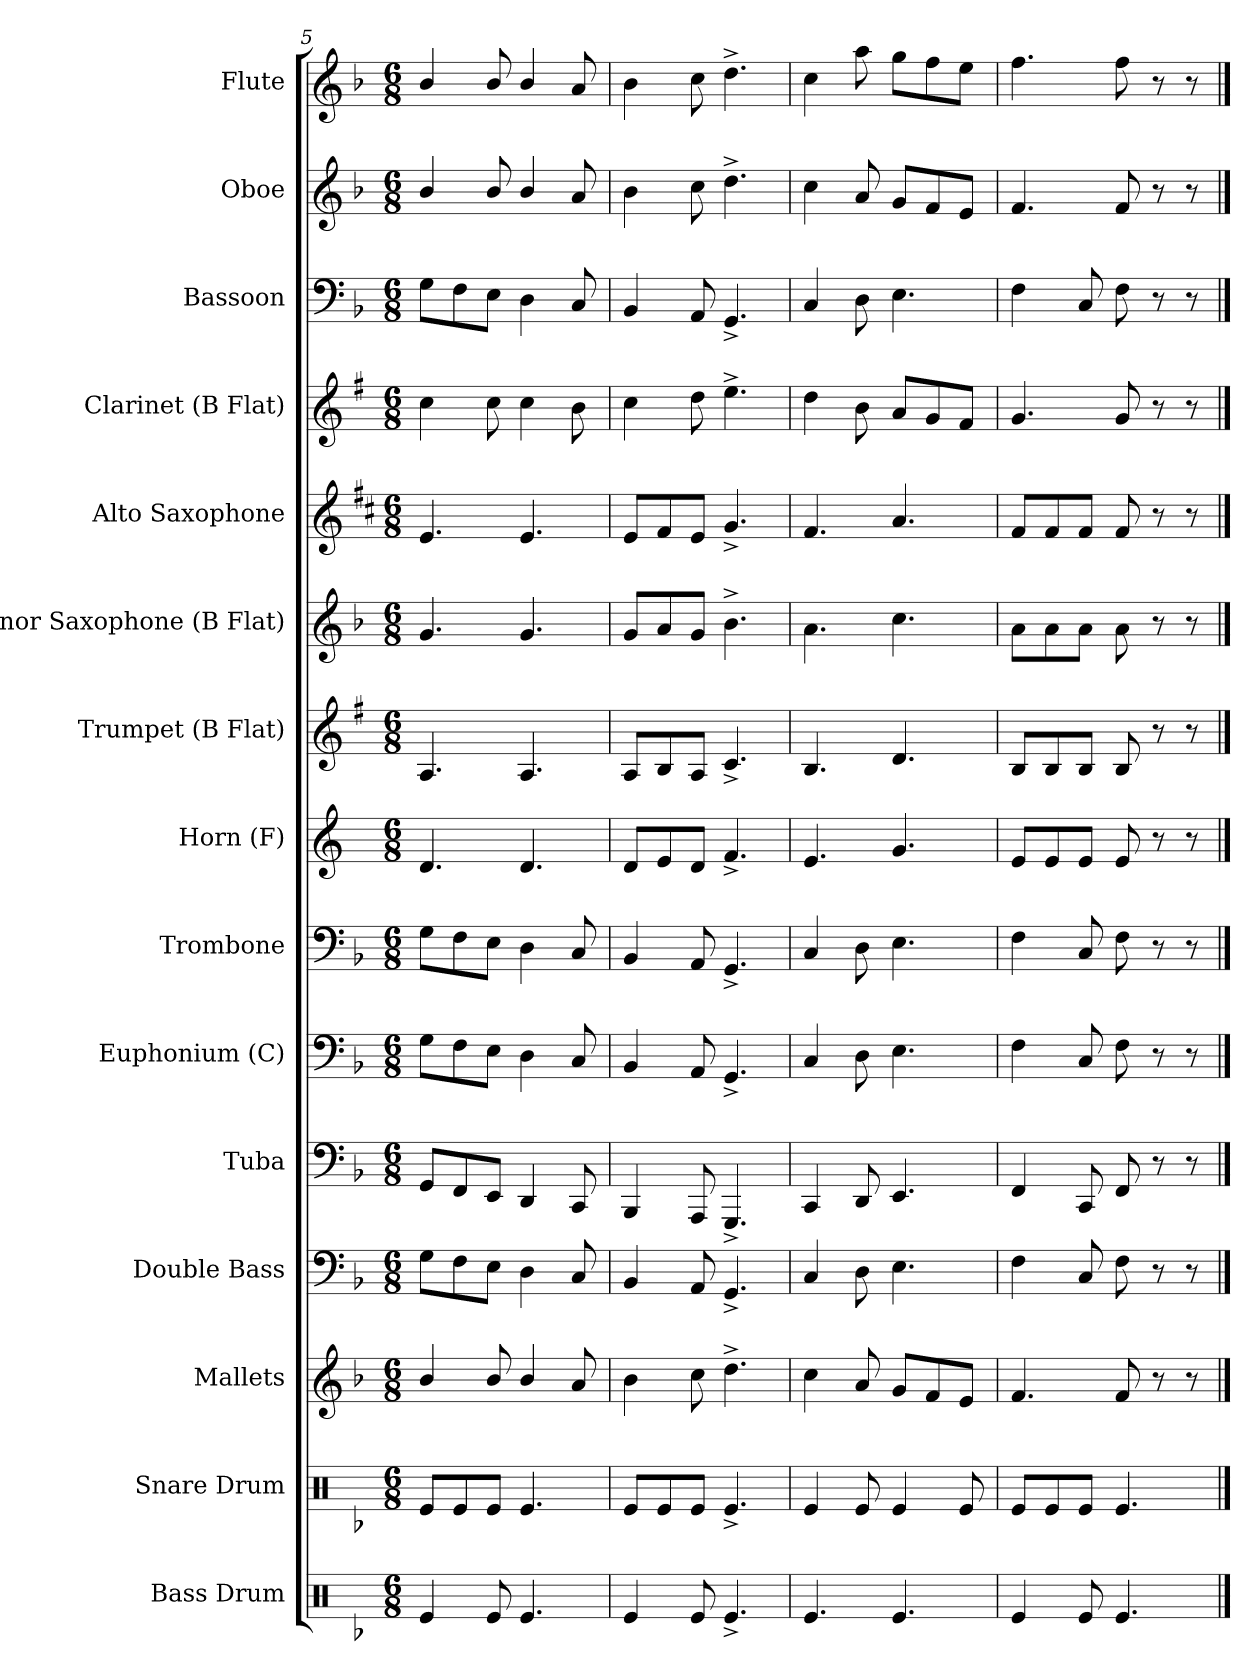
**kern	**kern	**kern	**kern	**kern	**kern	**kern	**kern	**kern	**kern	**kern	**kern	**kern	**kern	**kern
*part15	*part14	*part13	*part12	*part11	*part10	*part9	*part8	*part7	*part6	*part5	*part4	*part3	*part2	*part1
*staff15	*staff14	*staff13	*staff12	*staff11	*staff10	*staff9	*staff8	*staff7	*staff6	*staff5	*staff4	*staff3	*staff2	*staff1
*I"Bass Drum	*I"Snare Drum	*I"Mallets	*I"Double Bass	*I"Tuba	*I"Euphonium (C)	*I"Trombone	*I"Horn (F)	*I"Trumpet (B Flat)	*I"Tenor Saxophone (B Flat)	*I"Alto Saxophone	*I"Clarinet (B Flat)	*I"Bassoon	*I"Oboe	*I"Flute
*clefX	*clefX	*clefG2	*clefF4	*clefF4	*clefF4	*clefF4	*clefG2	*clefG2	*clefG2	*clefG2	*clefG2	*clefF4	*clefG2	*clefG2
*	*	*ITrd-14c-24	*ITrd7c12	*	*	*	*ITrd4c7	*ITrd1c2	*ITrd8c14	*ITrd5c9	*ITrd1c2	*	*	*
*k[b-]	*k[b-]	*k[b-]	*k[b-]	*k[b-]	*k[b-]	*k[b-]	*k[b-]	*k[b-]	*k[b-]	*k[b-]	*k[b-]	*k[b-]	*k[b-]	*k[b-]
*F:	*F:	*F:	*F:	*F:	*F:	*F:	*F:	*F:	*F:	*F:	*F:	*F:	*F:	*F:
*M6/8	*M6/8	*M6/8	*M6/8	*M6/8	*M6/8	*M6/8	*M6/8	*M6/8	*M6/8	*M6/8	*M6/8	*M6/8	*M6/8	*M6/8
=5	=5	=5	=5	=5	=5	=5	=5	=5	=5	=5	=5	=5	=5	=5
4Re/	8Re/L	4bbb-/	8GG\L	8GG/L	8G\L	8G\L	4.G/	4.G/	4.G/	4.G/	4b-\	8G\L	4b-/	4b-/
.	8Re/	.	8FF\	8FF/	8F\	8F\	.	.	.	.	.	8F\	.	.
8Re/	8Re/J	8bbb-/	8EE\J	8EE/J	8E\J	8E\J	.	.	.	.	8b-\	8E\J	8b-/	8b-/
4.Re/	4.Re/	4bbb-/	4DD\	4DD/	4D\	4D\	4.G/	4.G/	4.G/	4.G/	4b-\	4D\	4b-/	4b-/
.	.	8aaa/	8CC/	8CC/	8C/	8C/	.	.	.	.	8a\	8C/	8a/	8a/
=6	=6	=6	=6	=6	=6	=6	=6	=6	=6	=6	=6	=6	=6	=6
4Re/	8Re/L	4bbb-\	4BBB-/	4BBB-/	4BB-/	4BB-/	8G/L	8G/L	8G/L	8G/L	4b-\	4BB-/	4b-\	4b-\
.	8Re/	.	.	.	.	.	8A/	8A/	8A/	8A/	.	.	.	.
8Re/	8Re/J	8cccc\	8AAA/	8AAA/	8AA/	8AA/	8G/J	8G/J	8G/J	8G/J	8cc\	8AA/	8cc\	8cc\
4.Re^</	4.Re^</	4.dddd^>\	4.GGG^</	4.GGG^</	4.GG^</	4.GG^</	4.B-^</	4.B-^</	4.B-^>\	4.B-^</	4.dd^>\	4.GG^</	4.dd^>\	4.dd^>\
=7	=7	=7	=7	=7	=7	=7	=7	=7	=7	=7	=7	=7	=7	=7
4.Re/	4Re/	4cccc\	4CC/	4CC/	4C/	4C/	4.A/	4.A/	4.A\	4.A/	4cc\	4C/	4cc\	4cc\
.	8Re/	8aaa/	8DD\	8DD/	8D\	8D\	.	.	.	.	8a\	8D\	8a/	8aa\
4.Re/	4Re/	8ggg/L	4.EE\	4.EE/	4.E\	4.E\	4.c/	4.c/	4.c\	4.c/	8g/L	4.E\	8g/L	8gg\L
.	.	8fff/	.	.	.	.	.	.	.	.	8f/	.	8f/	8ff\
.	8Re/	8eee/J	.	.	.	.	.	.	.	.	8e/J	.	8e/J	8ee\J
=8	=8	=8	=8	=8	=8	=8	=8	=8	=8	=8	=8	=8	=8	=8
4Re/	8Re/L	4.fff/	4FF\	4FF/	4F\	4F\	8A/L	8A/L	8A\L	8A/L	4.f/	4F\	4.f/	4.ff\
.	8Re/	.	.	.	.	.	8A/	8A/	8A\	8A/	.	.	.	.
8Re/	8Re/J	.	8CC/	8CC/	8C/	8C/	8A/J	8A/J	8A\J	8A/J	.	8C/	.	.
4.Re/	4.Re/	8fff/	8FF\	8FF/	8F\	8F\	8A/	8A/	8A\	8A/	8f/	8F\	8f/	8ff\
.	.	8r	8r	8r	8r	8r	8r	8r	8r	8r	8r	8r	8r	8r
.	.	8r	8r	8r	8r	8r	8r	8r	8r	8r	8r	8r	8r	8r
==	==	==	==	==	==	==	==	==	==	==	==	==	==	==
*-	*-	*-	*-	*-	*-	*-	*-	*-	*-	*-	*-	*-	*-	*-
